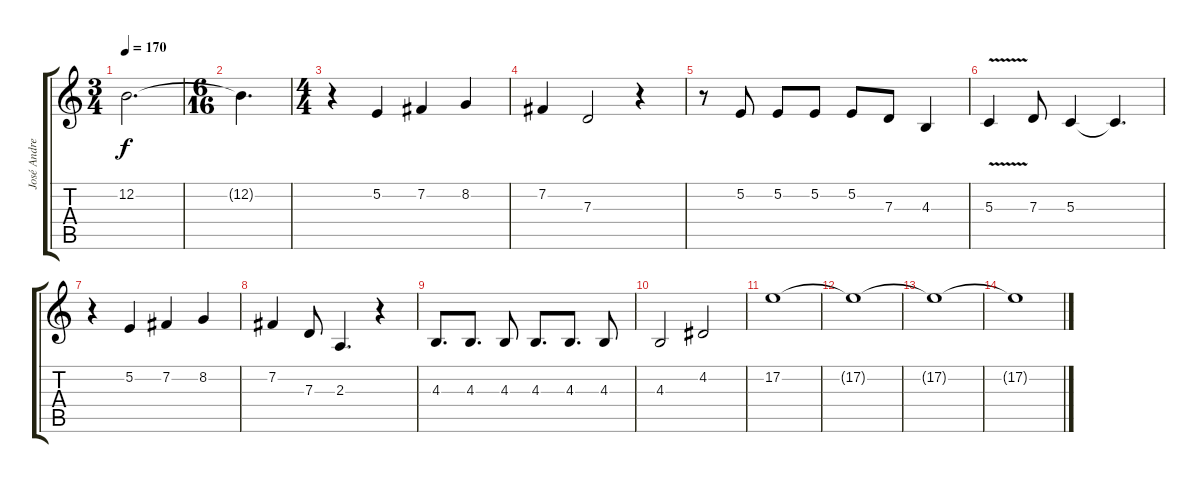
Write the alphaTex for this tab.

\track ("José Andrea" "José Andre") {instrument lead2sawtooth}
\staff {score tabs}
\tuning (E4 B3 G3 D3 A2 E2) {hide}
\ts (3 4)
\tempo 170
\clef g2
\ks c
12.2.2{d dy f} |
\ts (6 16)
12.2{t}.4{d} |
\ts (4 4)
r.4 5.2.4 7.2.4 8.2.4 |
7.2.4 7.3.2 r.4 |
r.8 5.2.8 5.2.8 5.2.8 5.2.8 7.3.8 4.3.4 |
5.3{v}.4 7.3.8 5.3.4 5.3{t}.4{d} |
r.4 5.2.4 7.2.4 8.2.4 |
7.2.4 7.3.8 2.3.4{d} r.4 |
4.3.8{d} 4.3.8{d} 4.3.8 4.3.8{d} 4.3.8{d} 4.3.8 |
4.3.2 4.2.2 |
17.2.1 |
17.2{t}.1 |
17.2{t}.1 |
17.2{t}.1
